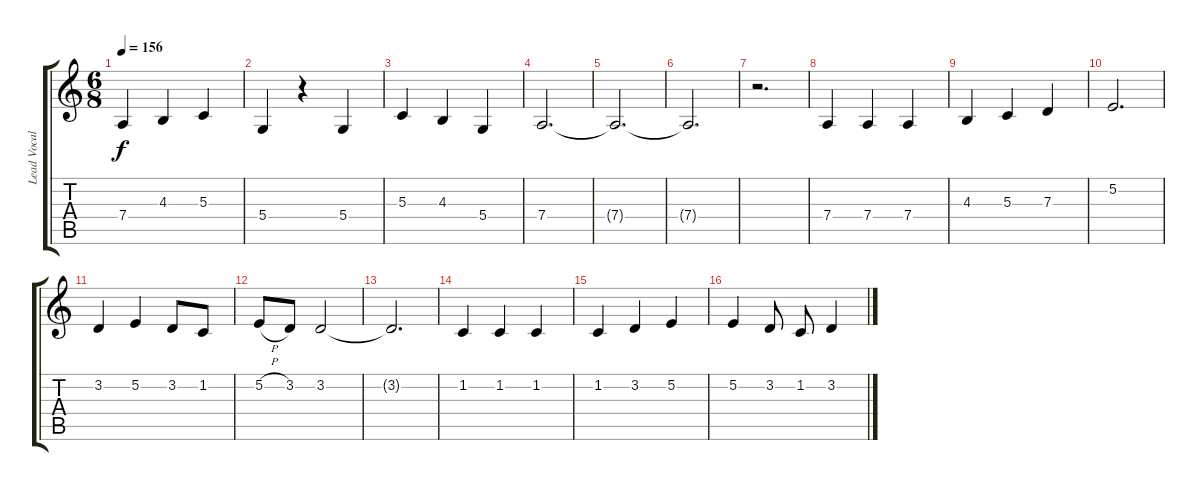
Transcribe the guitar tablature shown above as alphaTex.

\track ("Lead Vocals" "Lead Vocal") {instrument tenorsax}
\staff {score tabs}
\tuning (E4 B3 G3 D3 A2 E2) {hide}
\ts (6 8)
\tempo 156
\clef g2
\ks c
7.4.4{dy f} 4.3.4 5.3.4 |
5.4.4 r.4 5.4.4 |
5.3.4 4.3.4 5.4.4 |
7.4.2{d} |
7.4{t}.2{d} |
7.4{t}.2{d} |
r.2{d} |
7.4.4 7.4.4 7.4.4 |
4.3.4 5.3.4 7.3.4 |
5.2.2{d} |
3.2.4 5.2.4 3.2.8 1.2.8 |
5.2{h}.8 3.2.8 3.2.2 |
3.2{t}.2{d} |
1.2.4 1.2.4 1.2.4 |
1.2.4 3.2.4 5.2.4 |
5.2.4 3.2.8 1.2.8 3.2.4
